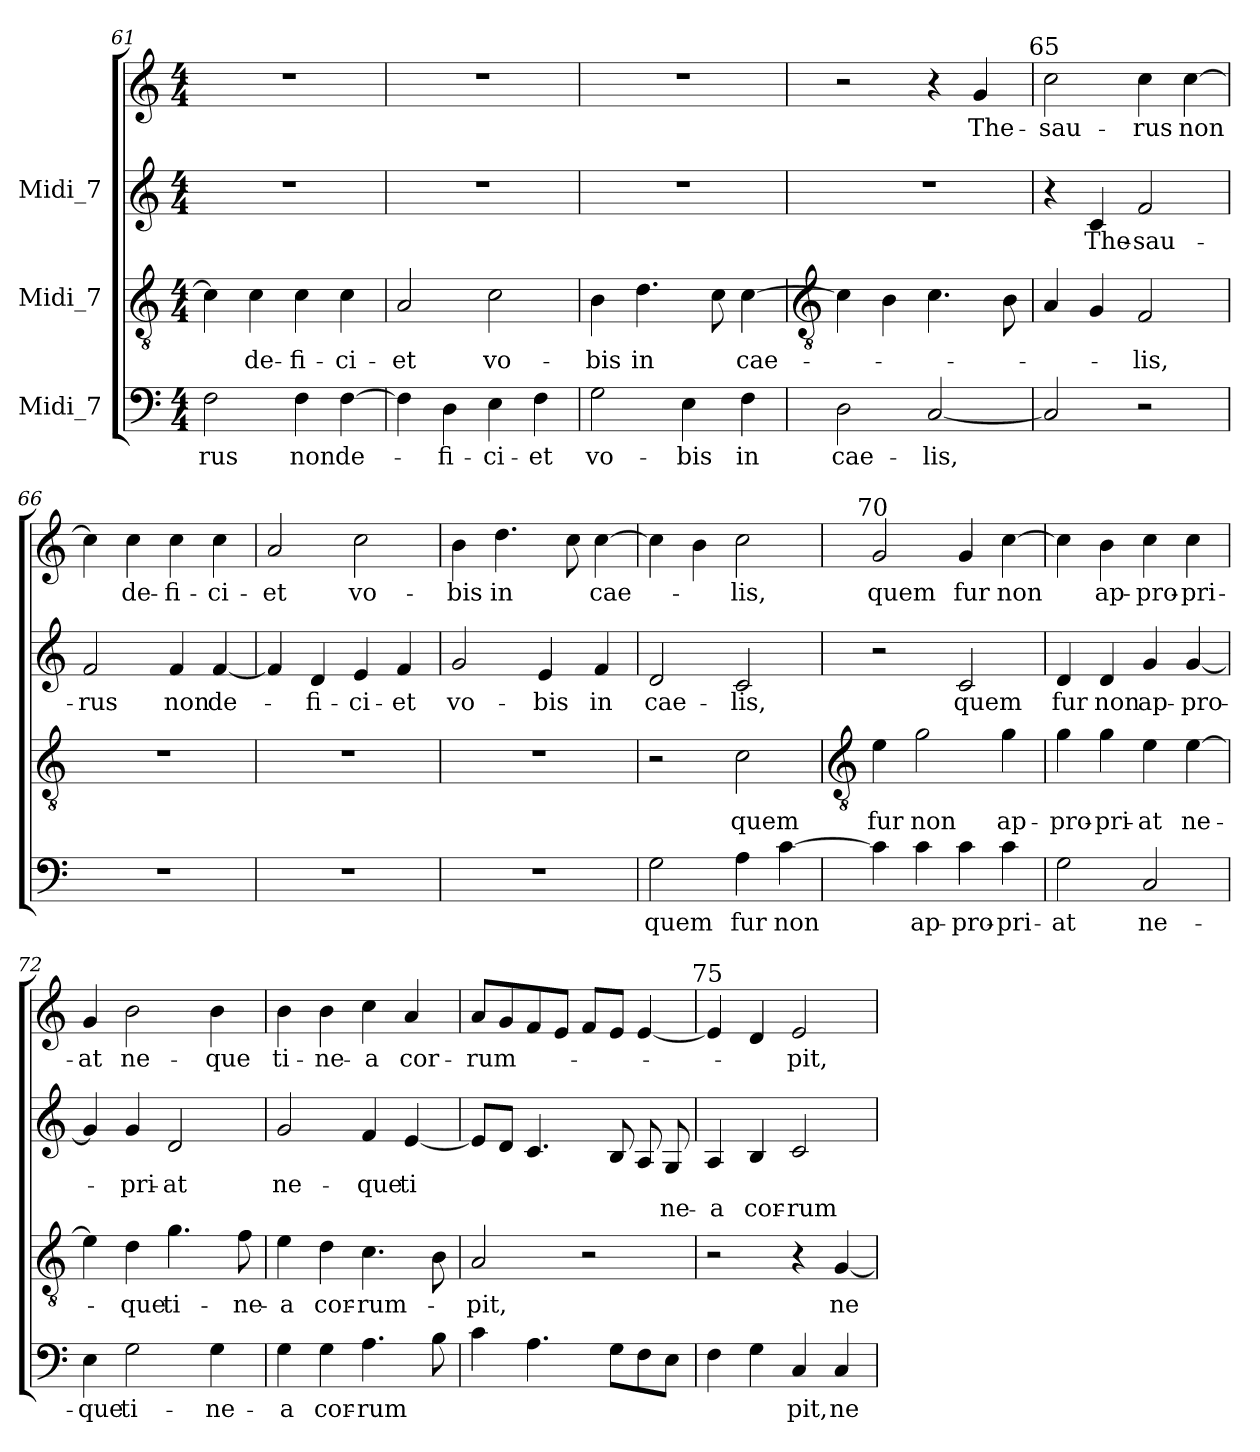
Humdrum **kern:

**kern	**text	**kern	**text	**kern	**text	**text	**kern	**text
*part4	*part4	*part3	*part3	*part2	*part2	*part2	*part1	*part1
*staff4	*staff4	*staff3	*staff3	*staff2	*staff2	*staff2	*staff1	*staff1
*I"Midi_7	*	*I"Midi_7	*	*I"Midi_7	*	*	*	*
*clefF4	*	*clefGv2	*	*clefG2	*	*	*clefG2	*
*k[]	*	*k[]	*	*k[]	*	*	*k[]	*
*C:	*	*C:	*	*C:	*	*	*C:	*
*M4/4	*	*M4/4	*	*M4/4	*	*	*M4/4	*
=61	=61	=61	=61	=61	=61	=61	=61	=61
!	!LO:LY:b	!	!	!	!	!	!	!
2F	-rus	4c]	.	1r	.	.	1r	.
!	!	!	!LO:LY:b	!	!	!	!	!
.	.	4c	de-	.	.	.	.	.
!	!LO:LY:b	!	!LO:LY:b	!	!	!	!	!
4F	non	4c	-fi-	.	.	.	.	.
!	!LO:LY:b	!	!LO:LY:b	!	!	!	!	!
[4F	de-	4c	-ci-	.	.	.	.	.
=62	=62	=62	=62	=62	=62	=62	=62	=62
!	!	!	!LO:LY:b	!	!	!	!	!
4F]	.	2A	-et	1r	.	.	1r	.
!	!LO:LY:b	!	!	!	!	!	!	!
4D	-fi-	.	.	.	.	.	.	.
!	!LO:LY:b	!	!LO:LY:b	!	!	!	!	!
4E	-ci-	2c	vo-	.	.	.	.	.
!	!LO:LY:b	!	!	!	!	!	!	!
4F	-et	.	.	.	.	.	.	.
=63	=63	=63	=63	=63	=63	=63	=63	=63
!	!LO:LY:b	!	!LO:LY:b	!	!	!	!	!
2G	vo-	4B	-bis	1r	.	.	1r	.
!	!	!	!LO:LY:b	!	!	!	!	!
.	.	4.d	in	.	.	.	.	.
!	!LO:LY:b	!	!	!	!	!	!	!
4E	-bis	.	.	.	.	.	.	.
.	.	8c	.	.	.	.	.	.
!	!LO:LY:b	!	!LO:LY:b	!	!	!	!	!
4F	in	[4c	cae-	.	.	.	.	.
!!LO:LB:g=z
=64	=64	=64	=64	=64	=64	=64	=64	=64
*	*	*clefGv2	*	*	*	*	*	*
!	!LO:LY:b	!	!	!	!	!	!	!
2D	cae-	4c]	.	1r	.	.	2r	.
.	.	4B	.	.	.	.	.	.
!	!LO:LY:b	!	!	!	!	!	!	!
[2C	-lis,	4.c	.	.	.	.	4r	.
!	!	!	!	!	!	!	!	!LO:LY:b
.	.	.	.	.	.	.	4g	The-
.	.	8B	.	.	.	.	.	.
=65	=65	=65	=65	=65	=65	=65	=65	=65
!	!	!	!	!	!	!	!LO:TX:a:cj:t=65	!
!	!	!	!	!	!	!	!	!LO:LY:b
2C]	.	4A	.	4r	.	.	2cc	-sau-
!	!	!	!	!	!LO:LY:b	!	!	!
.	.	4G	.	4c	The-	.	.	.
!	!	!	!LO:LY:b	!	!LO:LY:b	!	!	!LO:LY:b
2r	.	2F	-lis,	2f	-sau-	.	4cc	-rus
!	!	!	!	!	!	!	!	!LO:LY:b
.	.	.	.	.	.	.	[4cc	non
=66	=66	=66	=66	=66	=66	=66	=66	=66
!	!	!	!	!	!LO:LY:b	!	!	!
1r	.	1r	.	2f	-rus	.	4cc]	.
!	!	!	!	!	!	!	!	!LO:LY:b
.	.	.	.	.	.	.	4cc	de-
!	!	!	!	!	!LO:LY:b	!	!	!LO:LY:b
.	.	.	.	4f	non	.	4cc	-fi-
!	!	!	!	!	!LO:LY:b	!	!	!LO:LY:b
.	.	.	.	[4f	de-	.	4cc	-ci-
=67	=67	=67	=67	=67	=67	=67	=67	=67
!	!	!	!	!	!	!	!	!LO:LY:b
1r	.	1r	.	4f]	.	.	2a	-et
!	!	!	!	!	!LO:LY:b	!	!	!
.	.	.	.	4d	-fi-	.	.	.
!	!	!	!	!	!LO:LY:b	!	!	!LO:LY:b
.	.	.	.	4e	-ci-	.	2cc	vo-
!	!	!	!	!	!LO:LY:b	!	!	!
.	.	.	.	4f	-et	.	.	.
=68	=68	=68	=68	=68	=68	=68	=68	=68
!	!	!	!	!	!LO:LY:b	!	!	!LO:LY:b
1r	.	1r	.	2g	vo-	.	4b	-bis
!	!	!	!	!	!	!	!	!LO:LY:b
.	.	.	.	.	.	.	4.dd	in
!	!	!	!	!	!LO:LY:b	!	!	!
.	.	.	.	4e	-bis	.	.	.
.	.	.	.	.	.	.	8cc	.
!	!	!	!	!	!LO:LY:b	!	!	!LO:LY:b
.	.	.	.	4f	in	.	[4cc	cae-
=69	=69	=69	=69	=69	=69	=69	=69	=69
!	!LO:LY:b	!	!	!	!LO:LY:b	!	!	!
2G	quem	2r	.	2d	cae-	.	4cc]	.
.	.	.	.	.	.	.	4b	.
!	!LO:LY:b	!	!LO:LY:b	!	!LO:LY:b	!	!	!LO:LY:b
4A	fur	2c	quem	2c	-lis,	.	2cc	-lis,
!	!LO:LY:b	!	!	!	!	!	!	!
[4c	non	.	.	.	.	.	.	.
!!LO:LB:g=z
=70	=70	=70	=70	=70	=70	=70	=70	=70
*	*	*clefGv2	*	*	*	*	*	*
!	!	!	!	!	!	!	!LO:TX:a:cj:t=70	!
!	!	!	!LO:LY:b	!	!	!	!	!LO:LY:b
4c]	.	4e	fur	2r	.	.	2g	quem
!	!LO:LY:b	!	!LO:LY:b	!	!	!	!	!
4c	ap-	2g	non	.	.	.	.	.
!	!LO:LY:b	!	!	!	!LO:LY:b	!	!	!LO:LY:b
4c	-pro-	.	.	2c	quem	.	4g	fur
!	!LO:LY:b	!	!LO:LY:b	!	!	!	!	!LO:LY:b
4c	-pri-	4g	ap-	.	.	.	[4cc	non
=71	=71	=71	=71	=71	=71	=71	=71	=71
!	!LO:LY:b	!	!LO:LY:b	!	!LO:LY:b	!	!	!
2G	-at	4g	-pro-	4d	fur	.	4cc]	.
!	!	!	!LO:LY:b	!	!LO:LY:b	!	!	!LO:LY:b
.	.	4g	-pri-	4d	non	.	4b	ap-
!	!LO:LY:b	!	!LO:LY:b	!	!LO:LY:b	!	!	!LO:LY:b
2C	ne-	4e	-at	4g	ap-	.	4cc	-pro-
!	!	!	!LO:LY:b	!	!LO:LY:b	!	!	!LO:LY:b
.	.	[4e	ne-	[4g	-pro-	.	4cc	-pri-
=72	=72	=72	=72	=72	=72	=72	=72	=72
!	!LO:LY:b	!	!	!	!	!	!	!LO:LY:b
4E	-que	4e]	.	4g]	.	.	4g	-at
!	!LO:LY:b	!	!LO:LY:b	!	!LO:LY:b	!	!	!LO:LY:b
2G	ti-	4d	-que	4g	-pri-	.	2b	ne-
!	!	!	!LO:LY:b	!	!LO:LY:b	!	!	!
.	.	4.g	ti-	2d	-at	.	.	.
!	!LO:LY:b	!	!	!	!	!	!	!LO:LY:b
4G	-ne-	.	.	.	.	.	4b	-que
!	!	!	!LO:LY:b	!	!	!	!	!
.	.	8f	-ne-	.	.	.	.	.
=73	=73	=73	=73	=73	=73	=73	=73	=73
!	!LO:LY:b	!	!LO:LY:b	!	!LO:LY:b	!	!	!LO:LY:b
4G	-a	4e	-a	2g	ne-	.	4b	ti-
!	!LO:LY:b	!	!LO:LY:b	!	!	!	!	!LO:LY:b
4G	cor-	4d	cor-	.	.	.	4b	-ne-
!	!LO:LY:b	!	!LO:LY:b	!	!LO:LY:b	!	!	!LO:LY:b
4.A	-rum	4.c	-rum-	4f	-que	.	4cc	-a
!	!	!	!	!	!LO:LY:b	!	!	!LO:LY:b
.	.	.	.	[4e	ti	.	4a	cor-
8B	.	8B	.	.	.	.	.	.
=74	=74	=74	=74	=74	=74	=74	=74	=74
!	!	!	!LO:LY:b	!	!	!	!	!LO:LY:b
4c	.	2A	-pit,	8eL]	.	.	8aL	-rum-
.	.	.	.	8dJ	.	.	8g	.
4.A	.	.	.	4.c	.	.	8f	.
.	.	.	.	.	.	.	8eJ	.
.	.	2r	.	.	.	.	8fL	.
8GL	.	.	.	8B	.	.	8eJ	.
8F	.	.	.	8A	.	.	[4e	.
!	!	!	!	!	!	!LO:LY:b	!	!
8EJ	.	.	.	8G	.	ne-	.	.
=75	=75	=75	=75	=75	=75	=75	=75	=75
!	!	!	!	!	!	!	!LO:TX:a:cj:t=75	!
!	!	!	!	!	!	!LO:LY:b	!	!
4F	.	2r	.	4A	.	-a	4e]	.
!	!	!	!	!	!	!LO:LY:b	!	!
4G	.	.	.	4B	.	cor-	4d	.
!	!LO:LY:b	!	!	!	!	!LO:LY:b	!	!LO:LY:b
4C	pit,	4r	.	2c	.	-rum-	2e	-pit,
!	!LO:LY:b	!	!LO:LY:b	!	!	!	!	!
4C	ne-	[4G	ne-	.	.	.	.	.
=	=	=	=	=	=	=	=	=
*-	*-	*-	*-	*-	*-	*-	*-	*-
